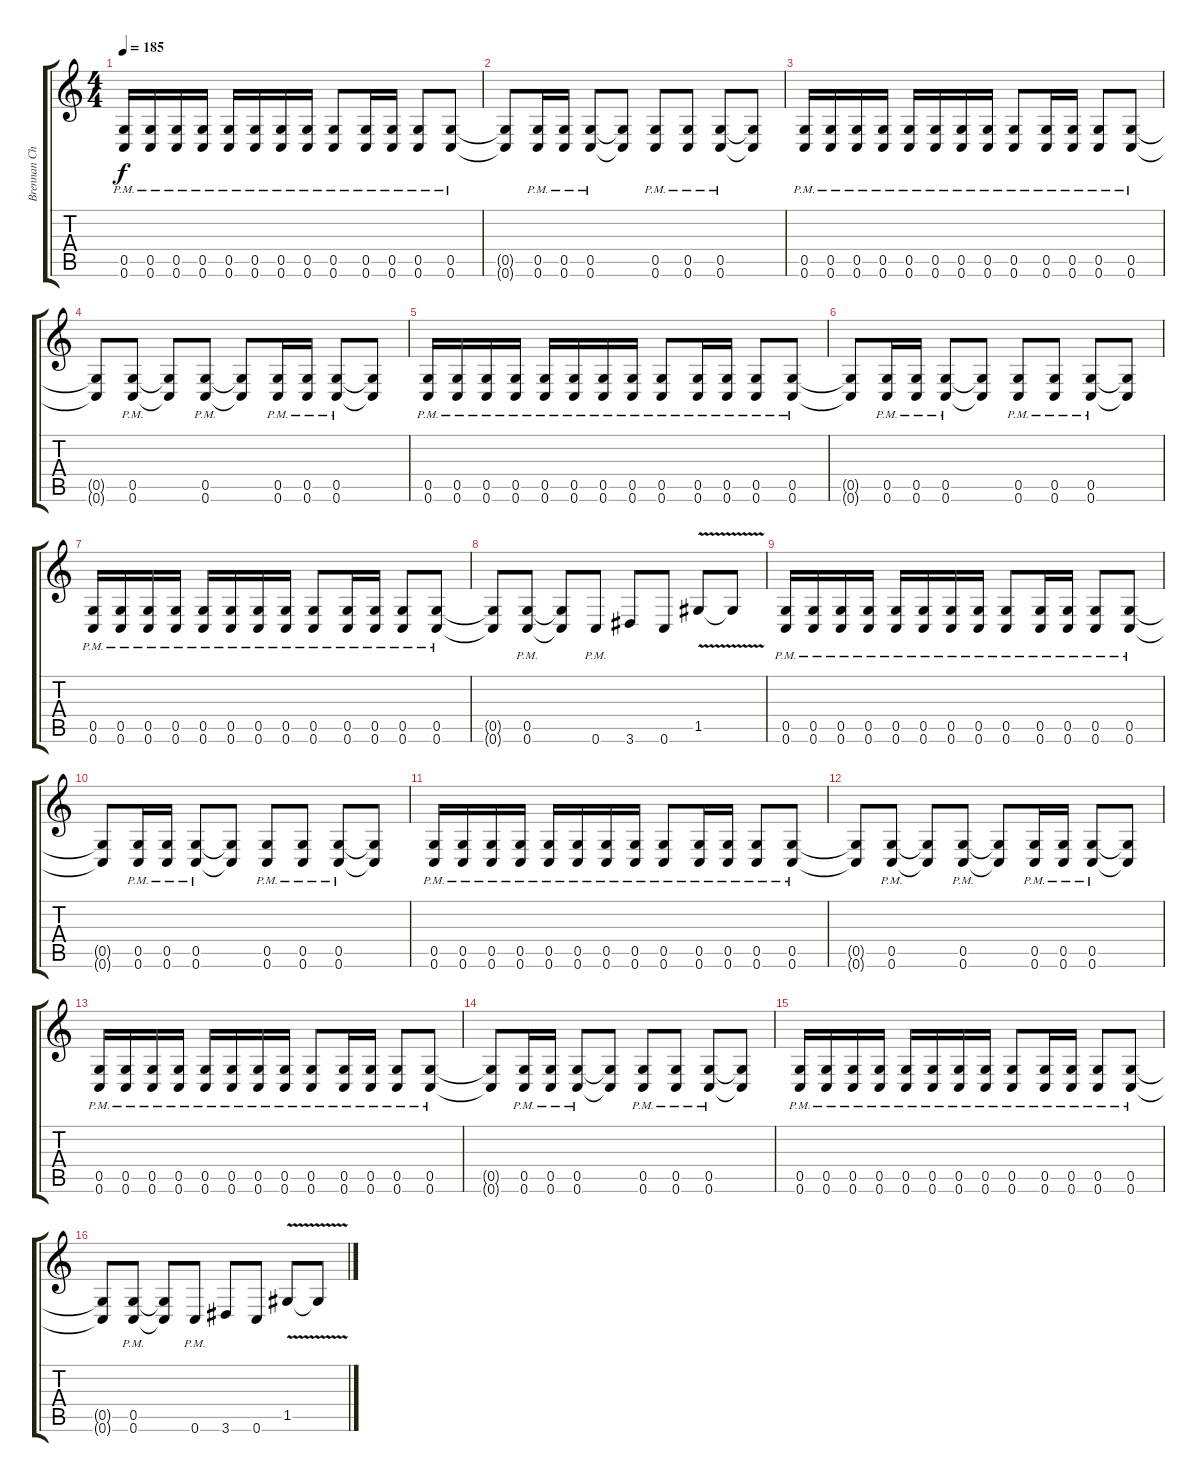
\track ("Brennan Chaulk 2" "Brennan Ch") {instrument distortionguitar}
\staff {score tabs}
\tuning (D4 A3 F3 C3 G2 C2) {hide}
\ts (4 4)
\tempo 185
\clef g2
\ks c
(0.5{pm} 0.6{pm}).16{dy f} (0.5{pm} 0.6{pm}).16 (0.5{pm} 0.6{pm}).16 (0.5{pm} 0.6{pm}).16 (0.5{pm} 0.6{pm}).16 (0.5{pm} 0.6{pm}).16 (0.5{pm} 0.6{pm}).16 (0.5{pm} 0.6{pm}).16 (0.5{pm} 0.6{pm}).8 (0.5{pm} 0.6{pm}).16 (0.5{pm} 0.6{pm}).16 (0.5{pm} 0.6{pm}).8 (0.5{pm} 0.6{pm}).8 |
(0.5{t} 0.6{t}).8 (0.5{pm} 0.6{pm}).16 (0.5{pm} 0.6{pm}).16 (0.5{pm} 0.6{pm}).8 (0.5{t} 0.6{t}).8 (0.5{pm} 0.6{pm}).8 (0.5{pm} 0.6{pm}).8 (0.5{pm} 0.6{pm}).8 (0.5{t} 0.6{t}).8 |
(0.5{pm} 0.6{pm}).16 (0.5{pm} 0.6{pm}).16 (0.5{pm} 0.6{pm}).16 (0.5{pm} 0.6{pm}).16 (0.5{pm} 0.6{pm}).16 (0.5{pm} 0.6{pm}).16 (0.5{pm} 0.6{pm}).16 (0.5{pm} 0.6{pm}).16 (0.5{pm} 0.6{pm}).8 (0.5{pm} 0.6{pm}).16 (0.5{pm} 0.6{pm}).16 (0.5{pm} 0.6{pm}).8 (0.5{pm} 0.6{pm}).8 |
(0.5{t} 0.6{t}).8 (0.5{pm} 0.6{pm}).8 (0.5{t} 0.6{t}).8 (0.5{pm} 0.6{pm}).8 (0.5{t} 0.6{t}).8 (0.5{pm} 0.6{pm}).16 (0.5{pm} 0.6{pm}).16 (0.5{pm} 0.6{pm}).8 (0.5{t} 0.6{t}).8 |
(0.5{pm} 0.6{pm}).16 (0.5{pm} 0.6{pm}).16 (0.5{pm} 0.6{pm}).16 (0.5{pm} 0.6{pm}).16 (0.5{pm} 0.6{pm}).16 (0.5{pm} 0.6{pm}).16 (0.5{pm} 0.6{pm}).16 (0.5{pm} 0.6{pm}).16 (0.5{pm} 0.6{pm}).8 (0.5{pm} 0.6{pm}).16 (0.5{pm} 0.6{pm}).16 (0.5{pm} 0.6{pm}).8 (0.5{pm} 0.6{pm}).8 |
(0.5{t} 0.6{t}).8 (0.5{pm} 0.6{pm}).16 (0.5{pm} 0.6{pm}).16 (0.5{pm} 0.6{pm}).8 (0.5{t} 0.6{t}).8 (0.5{pm} 0.6{pm}).8 (0.5{pm} 0.6{pm}).8 (0.5{pm} 0.6{pm}).8 (0.5{t} 0.6{t}).8 |
(0.5{pm} 0.6{pm}).16 (0.5{pm} 0.6{pm}).16 (0.5{pm} 0.6{pm}).16 (0.5{pm} 0.6{pm}).16 (0.5{pm} 0.6{pm}).16 (0.5{pm} 0.6{pm}).16 (0.5{pm} 0.6{pm}).16 (0.5{pm} 0.6{pm}).16 (0.5{pm} 0.6{pm}).8 (0.5{pm} 0.6{pm}).16 (0.5{pm} 0.6{pm}).16 (0.5{pm} 0.6{pm}).8 (0.5{pm} 0.6{pm}).8 |
(0.5{t} 0.6{t}).8 (0.5{pm} 0.6{pm}).8 (0.5{t} 0.6{t}).8 0.6{pm}.8 3.6.8 0.6.8 1.5{v}.8 1.5{t}.8 |
(0.5{pm} 0.6{pm}).16 (0.5{pm} 0.6{pm}).16 (0.5{pm} 0.6{pm}).16 (0.5{pm} 0.6{pm}).16 (0.5{pm} 0.6{pm}).16 (0.5{pm} 0.6{pm}).16 (0.5{pm} 0.6{pm}).16 (0.5{pm} 0.6{pm}).16 (0.5{pm} 0.6{pm}).8 (0.5{pm} 0.6{pm}).16 (0.5{pm} 0.6{pm}).16 (0.5{pm} 0.6{pm}).8 (0.5{pm} 0.6{pm}).8 |
(0.5{t} 0.6{t}).8 (0.5{pm} 0.6{pm}).16 (0.5{pm} 0.6{pm}).16 (0.5{pm} 0.6{pm}).8 (0.5{t} 0.6{t}).8 (0.5{pm} 0.6{pm}).8 (0.5{pm} 0.6{pm}).8 (0.5{pm} 0.6{pm}).8 (0.5{t} 0.6{t}).8 |
(0.5{pm} 0.6{pm}).16 (0.5{pm} 0.6{pm}).16 (0.5{pm} 0.6{pm}).16 (0.5{pm} 0.6{pm}).16 (0.5{pm} 0.6{pm}).16 (0.5{pm} 0.6{pm}).16 (0.5{pm} 0.6{pm}).16 (0.5{pm} 0.6{pm}).16 (0.5{pm} 0.6{pm}).8 (0.5{pm} 0.6{pm}).16 (0.5{pm} 0.6{pm}).16 (0.5{pm} 0.6{pm}).8 (0.5{pm} 0.6{pm}).8 |
(0.5{t} 0.6{t}).8 (0.5{pm} 0.6{pm}).8 (0.5{t} 0.6{t}).8 (0.5{pm} 0.6{pm}).8 (0.5{t} 0.6{t}).8 (0.5{pm} 0.6{pm}).16 (0.5{pm} 0.6{pm}).16 (0.5{pm} 0.6{pm}).8 (0.5{t} 0.6{t}).8 |
(0.5{pm} 0.6{pm}).16 (0.5{pm} 0.6{pm}).16 (0.5{pm} 0.6{pm}).16 (0.5{pm} 0.6{pm}).16 (0.5{pm} 0.6{pm}).16 (0.5{pm} 0.6{pm}).16 (0.5{pm} 0.6{pm}).16 (0.5{pm} 0.6{pm}).16 (0.5{pm} 0.6{pm}).8 (0.5{pm} 0.6{pm}).16 (0.5{pm} 0.6{pm}).16 (0.5{pm} 0.6{pm}).8 (0.5{pm} 0.6{pm}).8 |
(0.5{t} 0.6{t}).8 (0.5{pm} 0.6{pm}).16 (0.5{pm} 0.6{pm}).16 (0.5{pm} 0.6{pm}).8 (0.5{t} 0.6{t}).8 (0.5{pm} 0.6{pm}).8 (0.5{pm} 0.6{pm}).8 (0.5{pm} 0.6{pm}).8 (0.5{t} 0.6{t}).8 |
(0.5{pm} 0.6{pm}).16 (0.5{pm} 0.6{pm}).16 (0.5{pm} 0.6{pm}).16 (0.5{pm} 0.6{pm}).16 (0.5{pm} 0.6{pm}).16 (0.5{pm} 0.6{pm}).16 (0.5{pm} 0.6{pm}).16 (0.5{pm} 0.6{pm}).16 (0.5{pm} 0.6{pm}).8 (0.5{pm} 0.6{pm}).16 (0.5{pm} 0.6{pm}).16 (0.5{pm} 0.6{pm}).8 (0.5{pm} 0.6{pm}).8 |
(0.5{t} 0.6{t}).8 (0.5{pm} 0.6{pm}).8 (0.5{t} 0.6{t}).8 0.6{pm}.8 3.6.8 0.6.8 1.5{v}.8 1.5{t}.8
